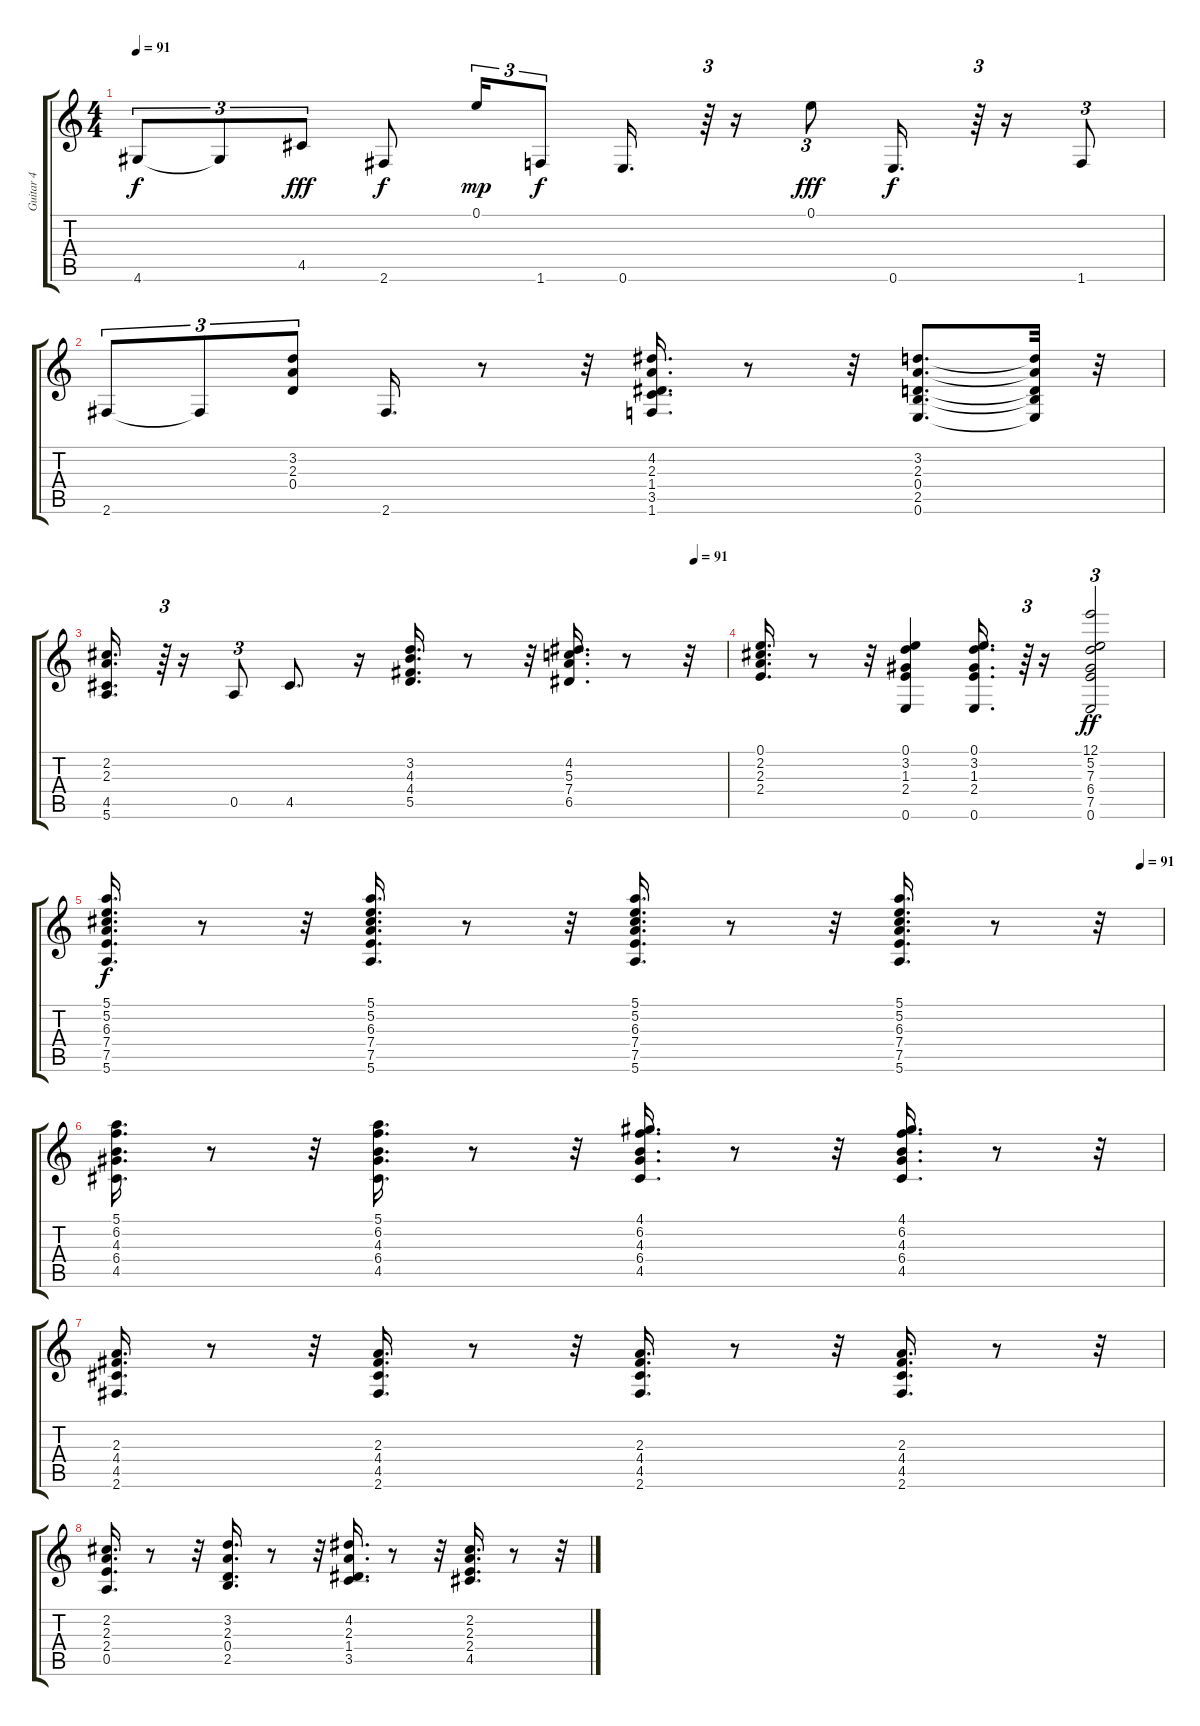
\track ("Guitar 4" "Guitar 4") {instrument acousticguitarsteel}
\staff {score tabs}
\tuning (E4 B3 G3 D3 A2 E2) {hide}
\ts (4 4)
\tempo 91
\clef g2
\ks c
4.6.8{tu (3 2) dy f} 4.6{t}.8{tu (3 2)} 4.5.8{tu (3 2) dy fff} 2.6.8{dy f} 0.1.16{tu (3 2) dy mp} 1.6.8{tu (3 2) dy f} 0.6.16{d} r.64{tu (3 2)} r.16 0.1.8{tu (3 2) dy fff} 0.6.16{d dy f} r.64{tu (3 2)} r.16 1.6.8{tu (3 2)} |
2.6.8{tu (3 2)} 2.6{t}.8{tu (3 2)} (3.2 2.3 0.4).8{tu (3 2)} 2.6.16{d} r.8 r.32 (4.2 2.3 1.4 3.5 1.6).16{d} r.8 r.32 (3.2 2.3 0.4 2.5 0.6).8{d} (3.2{t} 2.3{t} 0.4{t} 2.5{t} 0.6{t}).32 r.32 |
\tempo (91 0.9479166666666666)
(2.2 2.3 4.5 5.6).16{d} r.64{tu (3 2)} r.16 0.5.8{tu (3 2)} 4.5.8{d} r.16 (3.2 4.3 4.4 5.5).16{d} r.8 r.32 (4.2 5.3 7.4 6.5).16{d} r.8 r.32 |
(0.1 2.2 2.3 2.4).16{d} r.8 r.32 (0.1 3.2 1.3 2.4 0.6).4 (0.1 3.2 1.3 2.4 0.6).16{d} r.64{tu (3 2)} r.16 (12.1 5.2 7.3 6.4 7.5 0.6).2{tu (3 2) dy ff} |
\tempo (91 0.9791666666666666)
(5.1 5.2 6.3 7.4 7.5 5.6).16{d dy f} r.8 r.32 (5.1 5.2 6.3 7.4 7.5 5.6).16{d} r.8 r.32 (5.1 5.2 6.3 7.4 7.5 5.6).16{d} r.8 r.32 (5.1 5.2 6.3 7.4 7.5 5.6).16{d} r.8 r.32 |
(5.1 6.2 4.3 6.4 4.5).16{d} r.8 r.32 (5.1 6.2 4.3 6.4 4.5).16{d} r.8 r.32 (4.1 6.2 4.3 6.4 4.5).16{d} r.8 r.32 (4.1 6.2 4.3 6.4 4.5).16{d} r.8 r.32 |
(2.3 4.4 4.5 2.6).16{d} r.8 r.32 (2.3 4.4 4.5 2.6).16{d} r.8 r.32 (2.3 4.4 4.5 2.6).16{d} r.8 r.32 (2.3 4.4 4.5 2.6).16{d} r.8 r.32 |
(2.2 2.3 2.4 0.5).16{d} r.8 r.32 (3.2 2.3 0.4 2.5).16{d} r.8 r.32 (4.2 2.3 1.4 3.5).16{d} r.8 r.32 (2.2 2.3 2.4 4.5).16{d} r.8 r.32
